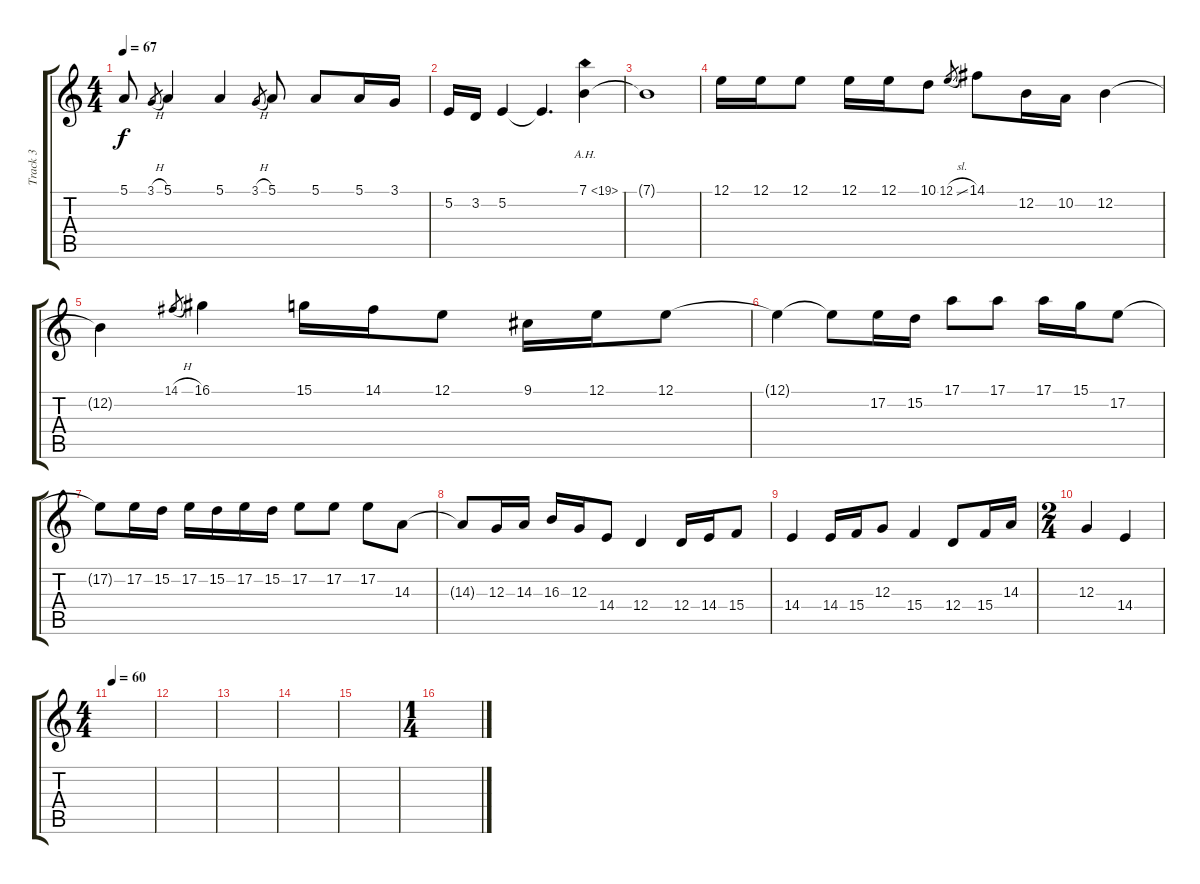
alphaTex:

\track ("Track 3" "Track 3") {instrument sitar}
\staff {score tabs}
\tuning (E4 B3 G3 D3 A2 E2) {hide}
\ts (4 4)
\tempo 67
\clef g2
\ks c
5.1{t}.8{dy f} 3.1{h}.8{gr} 5.1.4 5.1.4 3.1{h}.8{gr} 5.1.8 5.1.8 5.1.16 3.1.16 |
5.2.16 3.2.16 5.2.4 5.2{t}.4{d} 7.1{ah 12}.4 |
7.1{t}.1 |
12.1.16 12.1.16 12.1.8 12.1.16 12.1.16 10.1.8 12.1{sl}.8{gr} 14.1.8 12.2.16 10.2.16 12.2.4 |
12.2{t}.4 14.1{h}.8{gr} 16.1.4 15.1.16 14.1.16 12.1.8 9.1.16 12.1.16 12.1.8 |
12.1{t}.4 12.1{t}.8 17.2.16 15.2.16 17.1.8 17.1.8 17.1.16 15.1.16 17.2.8 |
17.2{t}.8 17.2.16 15.2.16 17.2.16 15.2.16 17.2.16 15.2.16 17.2.8 17.2.8 17.2.8 14.3.8 |
14.3{t}.8 12.3.16 14.3.16 16.3.16 12.3.16 14.4.8 12.4.4 12.4.16 14.4.16 15.4.8 |
14.4.4 14.4.16 15.4.16 12.3.8 15.4.4 12.4.8 15.4.16 14.3.16 |
\ts (2 4)
12.3.4 14.4.4 |
\ts (4 4)
\tempo 60
|
|
|
|
|
\ts (1 4)
